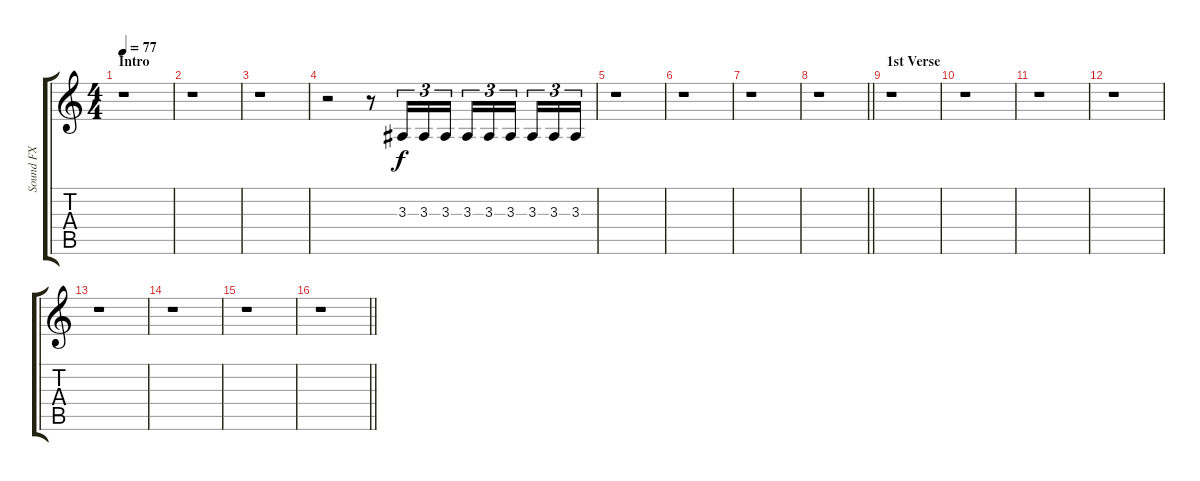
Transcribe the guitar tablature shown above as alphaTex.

\track ("Sound FX" "Sound FX") {instrument fx7echoes}
\staff {score tabs}
\tuning (E4 B3 G3 D3 A2 E2) {hide}
\ts (4 4)
\section ("" "Intro")
\tempo 77
\clef g2
\ks c
r.1{dy f instrument fx7echoes} |
r.1 |
r.1 |
r.2 r.8{volume 16} 3.3.16{tu (3 2)} 3.3.16{tu (3 2)} 3.3.16{tu (3 2)} 3.3.16{tu (3 2)} 3.3.16{tu (3 2)} 3.3.16{tu (3 2)} 3.3.16{tu (3 2)} 3.3.16{tu (3 2)} 3.3.16{tu (3 2)} |
r.1 |
r.1 |
r.1 |
\barLineRight lightlight
r.1 |
\section ("" "1st Verse ")
r.1 |
r.1 |
r.1 |
r.1 |
r.1 |
r.1 |
r.1 |
\barLineRight lightlight
r.1
